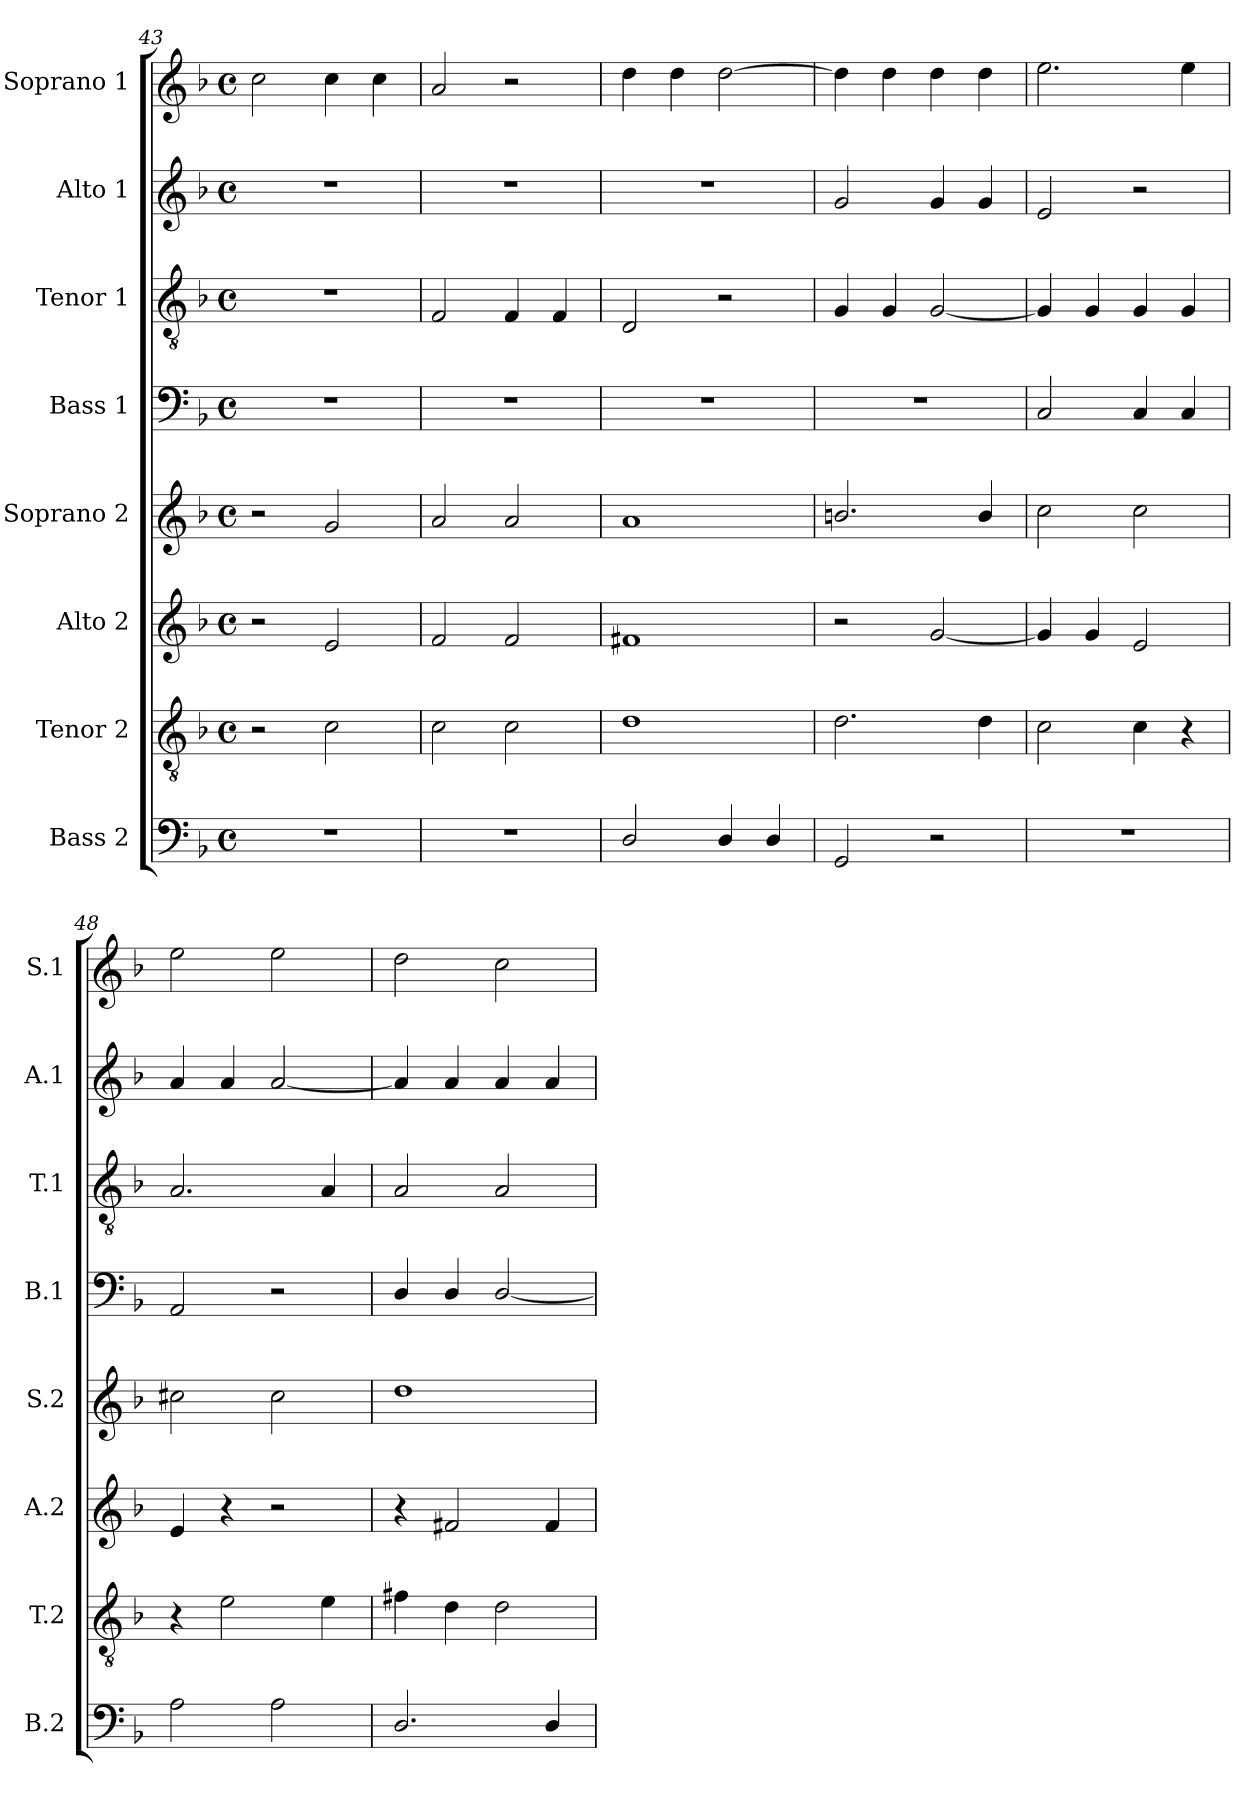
**kern	**kern	**kern	**kern	**kern	**kern	**kern	**kern
*part8	*part7	*part6	*part5	*part4	*part3	*part2	*part1
*staff8	*staff7	*staff6	*staff5	*staff4	*staff3	*staff2	*staff1
*I"Bass 2	*I"Tenor 2	*I"Alto 2	*I"Soprano 2	*I"Bass 1	*I"Tenor 1	*I"Alto 1	*I"Soprano 1
*I'B.2	*I'T.2	*I'A.2	*I'S.2	*I'B.1	*I'T.1	*I'A.1	*I'S.1
*clefF4	*clefGv2	*clefG2	*clefG2	*clefF4	*clefGv2	*clefG2	*clefG2
*	*ITrd7c12	*	*	*	*ITrd7c12	*	*
*k[b-]	*k[b-]	*k[b-]	*k[b-]	*k[b-]	*k[b-]	*k[b-]	*k[b-]
*F:	*F:	*F:	*F:	*F:	*F:	*F:	*F:
*M4/4	*M4/4	*M4/4	*M4/4	*M4/4	*M4/4	*M4/4	*M4/4
*met(c)	*met(c)	*met(c)	*met(c)	*met(c)	*met(c)	*met(c)	*met(c)
=43	=43	=43	=43	=43	=43	=43	=43
1r	2r	2r	2r	1r	1r	1r	2cci\
.	2Ci\	2ei/	2gi/	.	.	.	4cci\
.	.	.	.	.	.	.	4cci\
=44	=44	=44	=44	=44	=44	=44	=44
1r	2Ci\	2fi/	2ai/	1r	2FFi/	1r	2ai/
.	2Ci\	2fi/	2ai/	.	4FFi/	.	2r
.	.	.	.	.	4FFi/	.	.
!!LO:PB:g=z
=45	=45	=45	=45	=45	=45	=45	=45
2Di/	1Di	1f#Xi	1ai	1r	2DDi/	1r	4ddi\
.	.	.	.	.	.	.	4ddi\
4Di/	.	.	.	.	2r	.	[2ddi\
4Di/	.	.	.	.	.	.	.
=46	=46	=46	=46	=46	=46	=46	=46
2GGi/	2.Di\	2r	2.bni/	1r	4GGi/	2gi/	4ddi\]
.	.	.	.	.	4GGi/	.	4ddi\
2r	.	[2gi/	.	.	[2GGi/	4gi/	4ddi\
.	4Di\	.	4bi/	.	.	4gi/	4ddi\
=47	=47	=47	=47	=47	=47	=47	=47
1r	2Ci\	4gi/]	2cci\	2Ci/	4GGi/]	2ei/	2.eei\
.	.	4gi/	.	.	4GGi/	.	.
.	4Ci\	2ei/	2cci\	4Ci/	4GGi/	2r	.
.	4r	.	.	4Ci/	4GGi/	.	4eei\
=48	=48	=48	=48	=48	=48	=48	=48
2Ai\	4r	4ei/	2cc#Xi\	2AAi/	2.AAi/	4ai/	2eei\
.	2Ei\	4r	.	.	.	4ai/	.
2Ai\	.	2r	2cc#i\	2r	.	[2ai/	2eei\
.	4Ei\	.	.	.	4AAi/	.	.
=49	=49	=49	=49	=49	=49	=49	=49
2.Di/	4F#Xi\	4r	1ddi	4Di/	2AAi/	4ai/]	2ddi\
.	4Di\	2f#Xi/	.	4Di/	.	4ai/	.
.	2Di\	.	.	[2Di/	2AAi/	4ai/	2cci\
4Di/	.	4f#i/	.	.	.	4ai/	.
=	=	=	=	=	=	=	=
*-	*-	*-	*-	*-	*-	*-	*-
